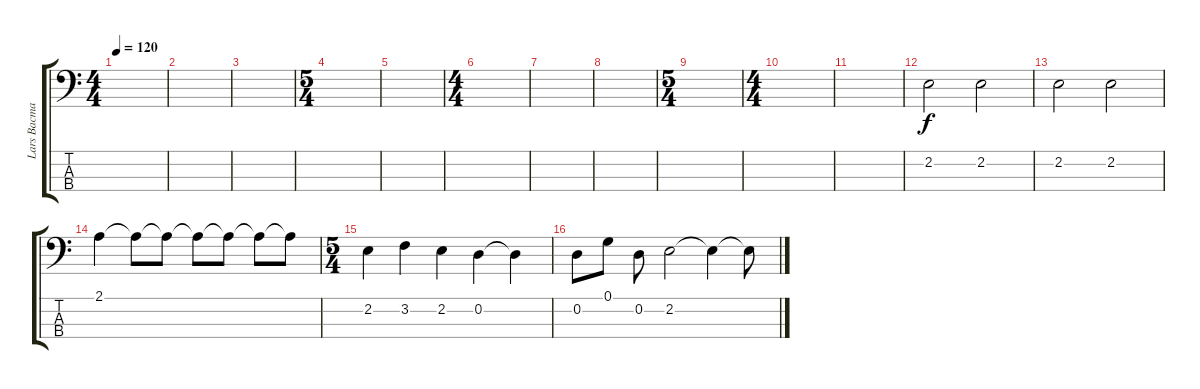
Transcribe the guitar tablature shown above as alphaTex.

\track ("Lars Bacman" "Lars Bacma") {instrument acousticbass}
\staff {score tabs}
\tuning (G2 D2 A1 E1) {hide}
\ts (4 4)
\tempo 120
\clef f4
\ks c
|
|
|
\ts (5 4)
|
|
\ts (4 4)
|
|
|
\ts (5 4)
|
\ts (4 4)
|
|
2.2.2 2.2.2 |
2.2.2 2.2.2 |
2.1.4 2.1{t}.8 2.1{t}.8 2.1{t}.8 2.1{t}.8 2.1{t}.8 2.1{t}.8 |
\ts (5 4)
2.2.4 3.2.4 2.2.4 0.2.4 0.2{t}.4 |
0.2.8 0.1.8 0.2.8 2.2.2 2.2{t}.4 2.2{t}.8
